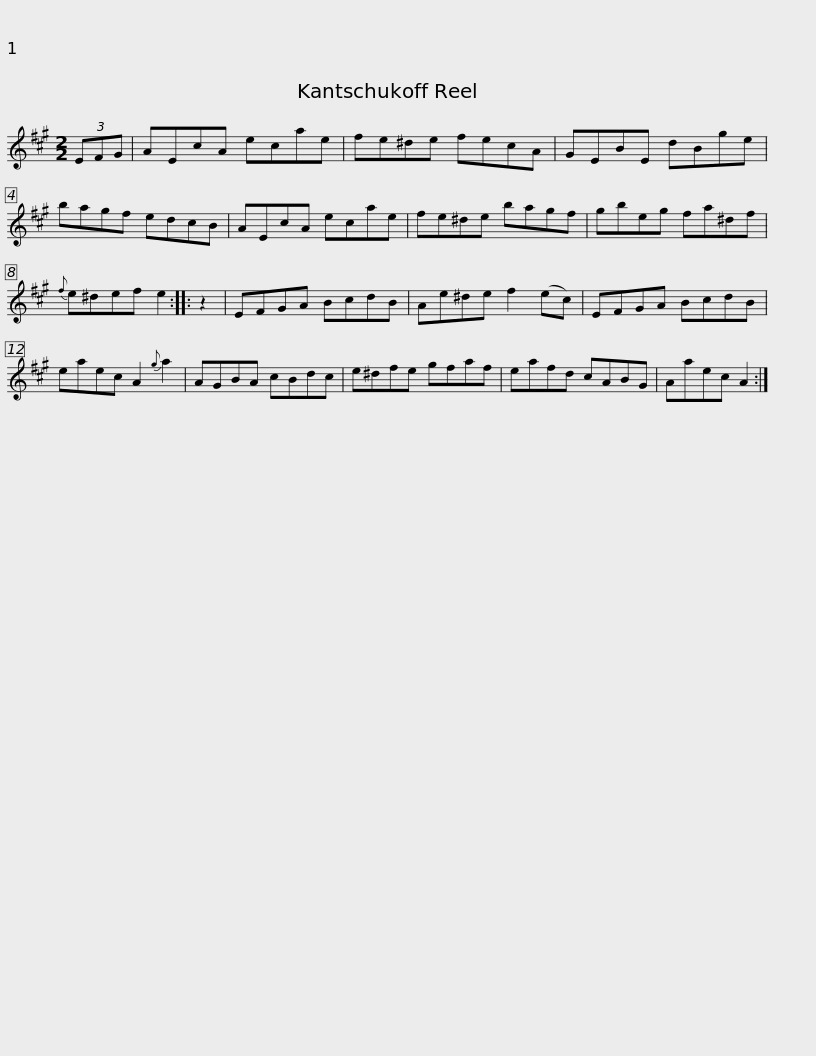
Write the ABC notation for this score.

X:1
L:1/8
M:2/2
I:linebreak $
K:A
V:1 treble
V:1
 (3EFG | AEcA ecae | fe^de fecA | GEBE dBge | bagf edcB | %5
 AEcA ecae |$ fe^de bagf | gbeg fa^df |{f} e^def e2 :: z2 | %10
 EFGA BcdB | Ae^de f2 (ec) |$ EFGA BcdB | eaec A2{g} a2 | AGBA cBdc | %15
 e^dfe gfaf | eafd cABG | Aaec A2 :| %18
